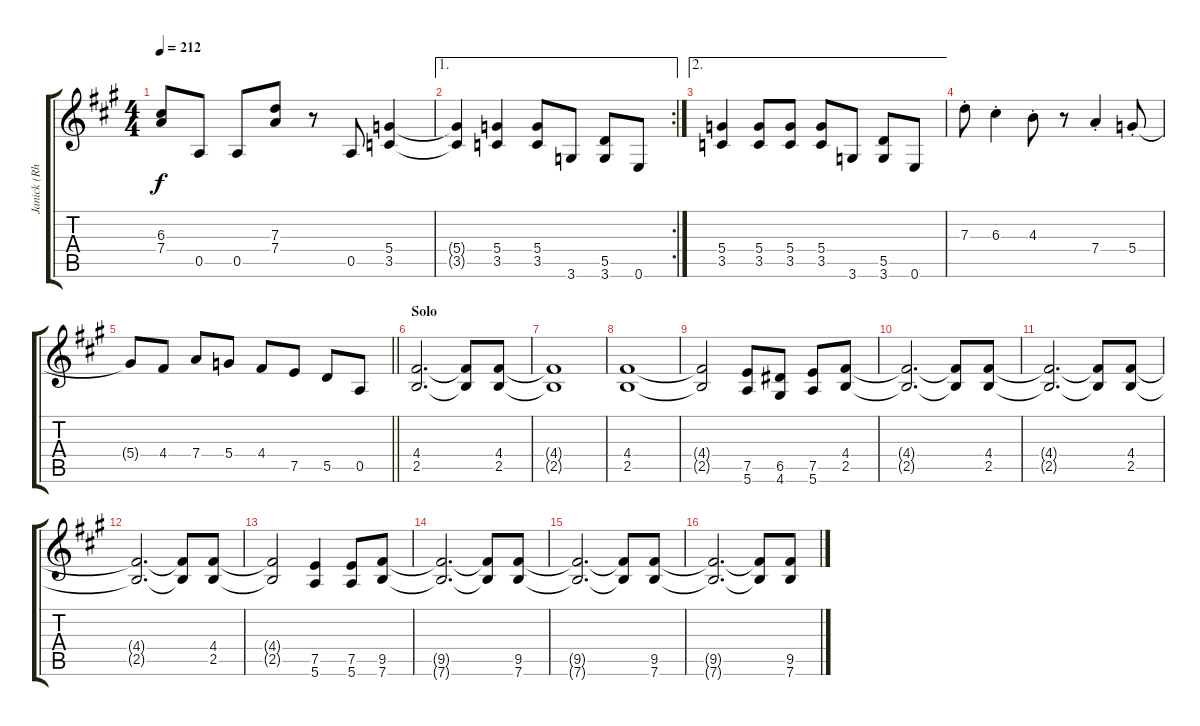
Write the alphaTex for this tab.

\track ("Janick (Rhythm 2)" "Janick (Rh") {instrument overdrivenguitar}
\staff {score tabs}
\tuning (E4 B3 G3 D3 A2 E2) {hide}
\ts (4 4)
\tempo 212
\clef g2
\ks a
(6.3 7.4).8{dy f} 0.5.8 0.5.8 (7.3 7.4).8 r.8 0.5.8 (5.4 3.5).4 |
\ae 1
\rc 2
(5.4{t} 3.5{t}).4 (5.4 3.5).4 (5.4 3.5).8 3.6.8 (5.5 3.6).8 0.6.8 |
\ae 2
(5.4 3.5).4 (5.4 3.5).8 (5.4 3.5).8 (5.4 3.5).8 3.6.8 (5.5 3.6).8 0.6.8 |
7.3{st}.8 6.3{st}.4 4.3{st}.8 r.8 7.4{st}.4 5.4{st}.8 |
\barLineRight lightlight
5.4{t}.8 4.4.8 7.4.8 5.4.8 4.4.8 7.5.8 5.5.8 0.5.8 |
\section ("" "Solo")
(4.4 2.5).2{d} (4.4{t} 2.5{t}).8 (4.4 2.5).8 |
(4.4{t} 2.5{t}).1 |
(4.4 2.5).1 |
(4.4{t} 2.5{t}).2 (7.5 5.6).8 (6.5 4.6).8 (7.5 5.6).8 (4.4 2.5).8 |
(4.4{t} 2.5{t}).2{d} (4.4{t} 2.5{t}).8 (4.4 2.5).8 |
(4.4{t} 2.5{t}).2{d} (4.4{t} 2.5{t}).8 (4.4 2.5).8 |
(4.4{t} 2.5{t}).2{d} (4.4{t} 2.5{t}).8 (4.4 2.5).8 |
(4.4{t} 2.5{t}).2 (7.5 5.6).4 (7.5 5.6).8 (9.5 7.6).8 |
(9.5{t} 7.6{t}).2{d} (9.5{t} 7.6{t}).8 (9.5 7.6).8 |
(9.5{t} 7.6{t}).2{d} (9.5{t} 7.6{t}).8 (9.5 7.6).8 |
(9.5{t} 7.6{t}).2{d} (9.5{t} 7.6{t}).8 (9.5 7.6).8
